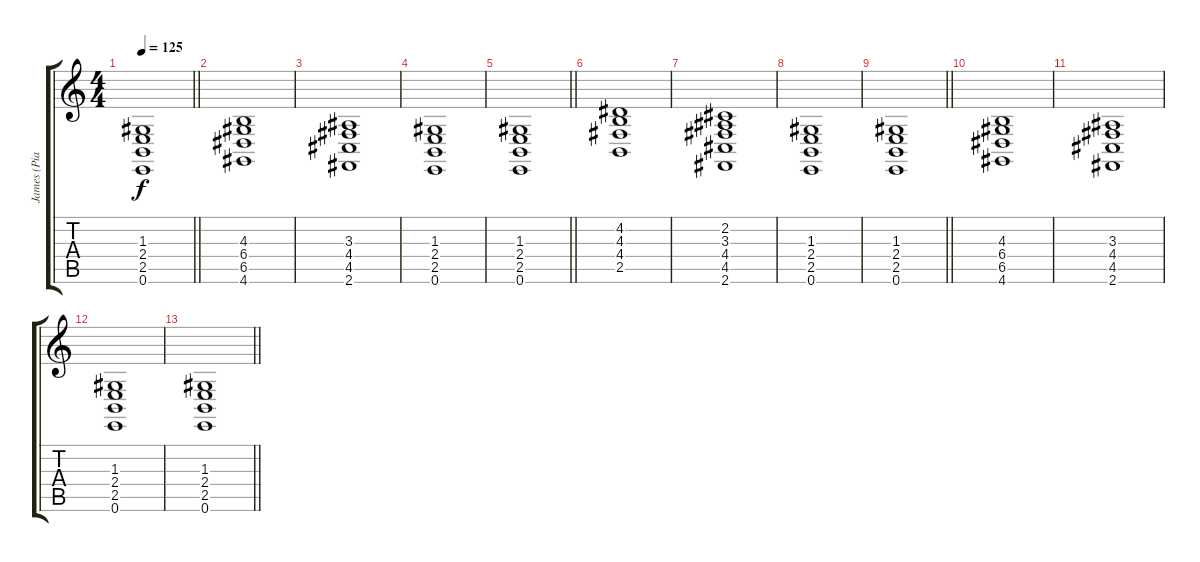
\track ("James (Piano) Chords" "James (Pia") {instrument acousticgrandpiano}
\staff {score tabs}
\tuning (E4 B3 G3 D3 A2 E2) {hide}
\ts (4 4)
\tempo 125
\clef g2
\barLineRight lightlight
\ks c
(1.3 2.4 2.5 0.6).1{dy f} |
(4.3 6.4 6.5 4.6).1 |
(3.3 4.4 4.5 2.6).1 |
(1.3 2.4 2.5 0.6).1 |
\barLineRight lightlight
(1.3 2.4 2.5 0.6).1 |
(4.2 4.3 4.4 2.5).1 |
(2.2 3.3 4.4 4.5 2.6).1 |
(1.3 2.4 2.5 0.6).1 |
\barLineRight lightlight
(1.3 2.4 2.5 0.6).1 |
(4.3 6.4 6.5 4.6).1 |
(3.3 4.4 4.5 2.6).1 |
(1.3 2.4 2.5 0.6).1 |
\barLineRight lightlight
(1.3 2.4 2.5 0.6).1
